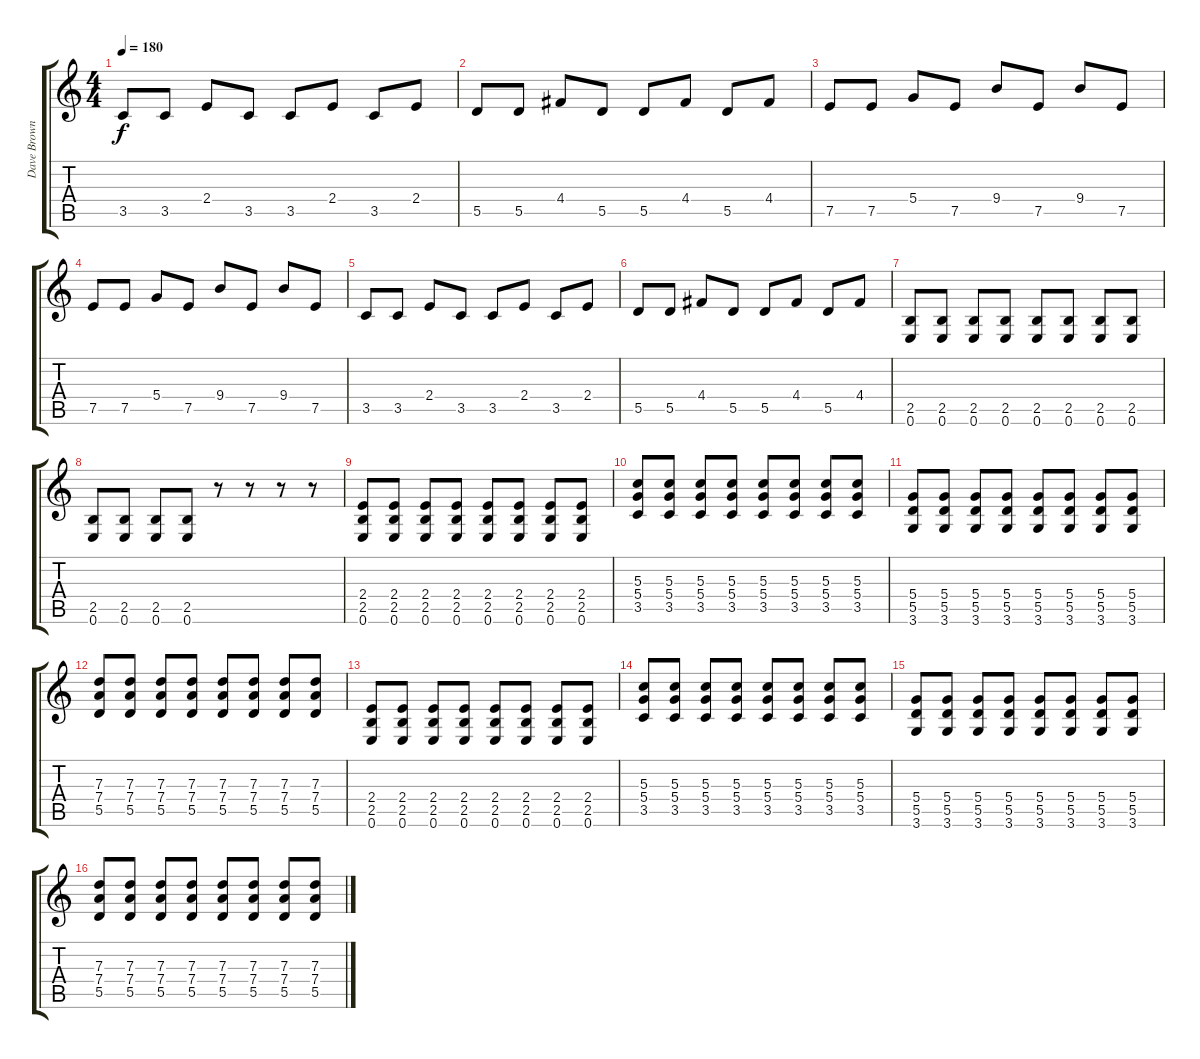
\track ("Dave Brownsound" "Dave Brown") {instrument distortionguitar}
\staff {score tabs}
\tuning (E4 B3 G3 D3 A2 E2) {hide}
\ts (4 4)
\tempo 180
\clef g2
\ks c
3.5.8{dy f} 3.5.8 2.4.8 3.5.8 3.5.8 2.4.8 3.5.8 2.4.8 |
5.5.8 5.5.8 4.4.8 5.5.8 5.5.8 4.4.8 5.5.8 4.4.8 |
7.5.8 7.5.8 5.4.8 7.5.8 9.4.8 7.5.8 9.4.8 7.5.8 |
7.5.8 7.5.8 5.4.8 7.5.8 9.4.8 7.5.8 9.4.8 7.5.8 |
3.5.8 3.5.8 2.4.8 3.5.8 3.5.8 2.4.8 3.5.8 2.4.8 |
5.5.8 5.5.8 4.4.8 5.5.8 5.5.8 4.4.8 5.5.8 4.4.8 |
(2.5 0.6).8 (2.5 0.6).8 (2.5 0.6).8 (2.5 0.6).8 (2.5 0.6).8 (2.5 0.6).8 (2.5 0.6).8 (2.5 0.6).8 |
(2.5 0.6).8 (2.5 0.6).8 (2.5 0.6).8 (2.5 0.6).8 r.8 r.8 r.8 r.8 |
(2.4 2.5 0.6).8 (2.4 2.5 0.6).8 (2.4 2.5 0.6).8 (2.4 2.5 0.6).8 (2.4 2.5 0.6).8 (2.4 2.5 0.6).8 (2.4 2.5 0.6).8 (2.4 2.5 0.6).8 |
(5.3 5.4 3.5).8 (5.3 5.4 3.5).8 (5.3 5.4 3.5).8 (5.3 5.4 3.5).8 (5.3 5.4 3.5).8 (5.3 5.4 3.5).8 (5.3 5.4 3.5).8 (5.3 5.4 3.5).8 |
(5.4 5.5 3.6).8 (5.4 5.5 3.6).8 (5.4 5.5 3.6).8 (5.4 5.5 3.6).8 (5.4 5.5 3.6).8 (5.4 5.5 3.6).8 (5.4 5.5 3.6).8 (5.4 5.5 3.6).8 |
(7.3 7.4 5.5).8 (7.3 7.4 5.5).8 (7.3 7.4 5.5).8 (7.3 7.4 5.5).8 (7.3 7.4 5.5).8 (7.3 7.4 5.5).8 (7.3 7.4 5.5).8 (7.3 7.4 5.5).8 |
(2.4 2.5 0.6).8 (2.4 2.5 0.6).8 (2.4 2.5 0.6).8 (2.4 2.5 0.6).8 (2.4 2.5 0.6).8 (2.4 2.5 0.6).8 (2.4 2.5 0.6).8 (2.4 2.5 0.6).8 |
(5.3 5.4 3.5).8 (5.3 5.4 3.5).8 (5.3 5.4 3.5).8 (5.3 5.4 3.5).8 (5.3 5.4 3.5).8 (5.3 5.4 3.5).8 (5.3 5.4 3.5).8 (5.3 5.4 3.5).8 |
(5.4 5.5 3.6).8 (5.4 5.5 3.6).8 (5.4 5.5 3.6).8 (5.4 5.5 3.6).8 (5.4 5.5 3.6).8 (5.4 5.5 3.6).8 (5.4 5.5 3.6).8 (5.4 5.5 3.6).8 |
(7.3 7.4 5.5).8 (7.3 7.4 5.5).8 (7.3 7.4 5.5).8 (7.3 7.4 5.5).8 (7.3 7.4 5.5).8 (7.3 7.4 5.5).8 (7.3 7.4 5.5).8 (7.3 7.4 5.5).8
